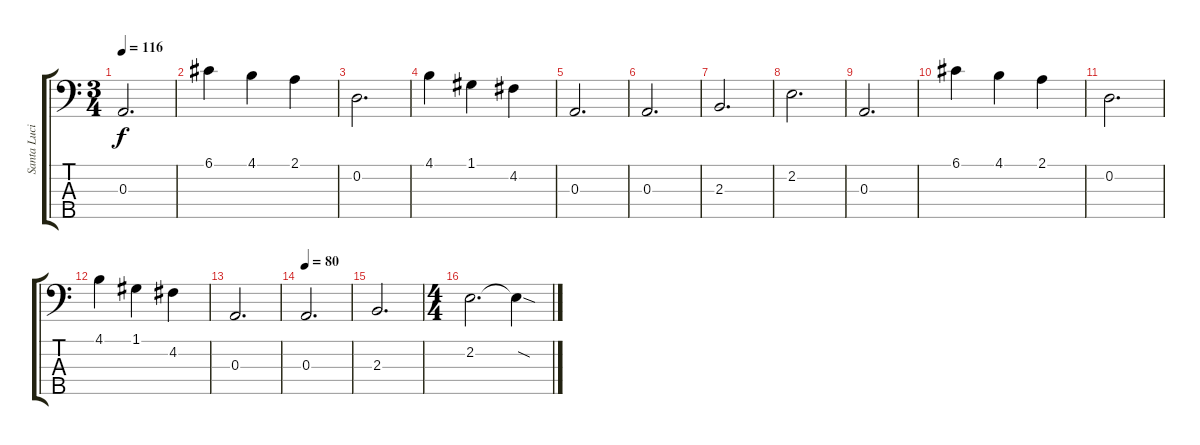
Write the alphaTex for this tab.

\track ("Santa Lucia: аккомпонимент 1" "Santa Luci") {instrument acousticbass}
\staff {score tabs}
\tuning (G2 D2 A1 E1 B0) {hide}
\ts (3 4)
\tempo 116
\clef f4
\ks c
0.3.2{d dy f} |
6.1.4 4.1.4 2.1.4 |
0.2.2{d} |
4.1.4 1.1.4 4.2.4 |
0.3.2{d} |
0.3.2{d} |
2.3.2{d} |
2.2.2{d} |
0.3.2{d} |
6.1.4 4.1.4 2.1.4 |
0.2.2{d} |
4.1.4 1.1.4 4.2.4 |
0.3.2{d} |
\tempo 80
0.3.2{d} |
2.3.2{d} |
\ts (4 4)
2.2.2{d} 2.2{sod t}.4
